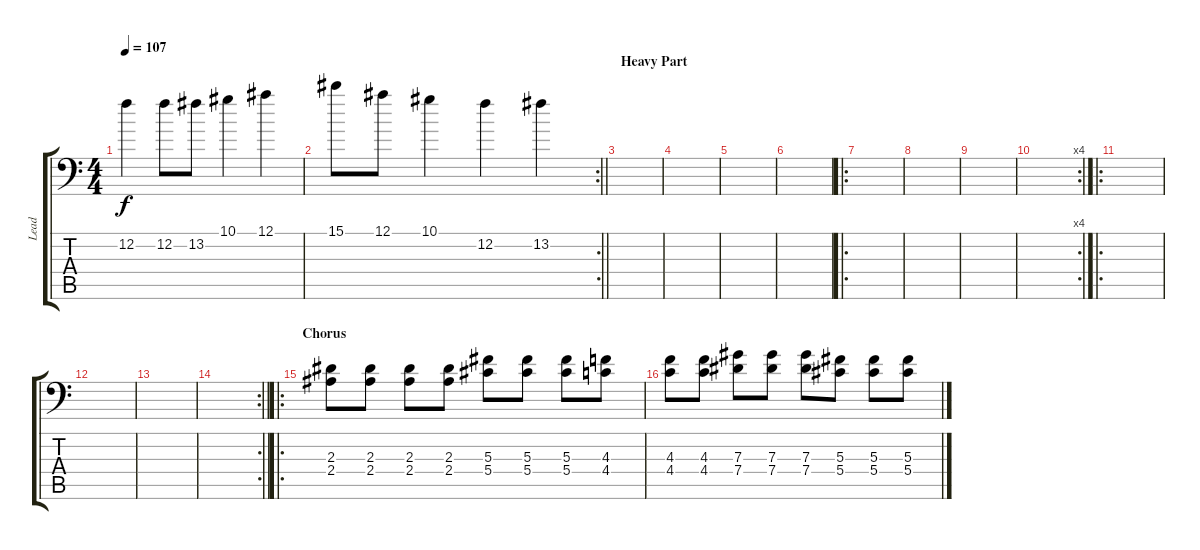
\track ("Lead" "Lead") {instrument distortionguitar}
\staff {score tabs}
\tuning (Bb3 F3 Db3 Ab2 Eb2 Bb1) {hide}
\ts (4 4)
\tempo 107
\clef f4
\ks c
12.2{t}.4{dy f} 12.2.8 13.2.8 10.1.4 12.1.4 |
\rc 2
\barLineRight lightlight
15.1.8 12.1.8 10.1.4 12.2.4 13.2.4 |
\section ("" "Heavy Part")
|
|
|
|
\ro
|
|
|
\rc 4
|
\ro
|
|
|
\rc 2
\barLineRight lightlight
|
\ro
\section ("" "Chorus")
(2.3 2.4).8 (2.3 2.4).8 (2.3 2.4).8 (2.3 2.4).8 (5.3 5.4).8 (5.3 5.4).8 (5.3 5.4).8 (4.3 4.4).8 |
(4.3 4.4).8 (4.3 4.4).8 (7.3 7.4).8 (7.3 7.4).8 (7.3 7.4).8 (5.3 5.4).8 (5.3 5.4).8 (5.3 5.4).8
